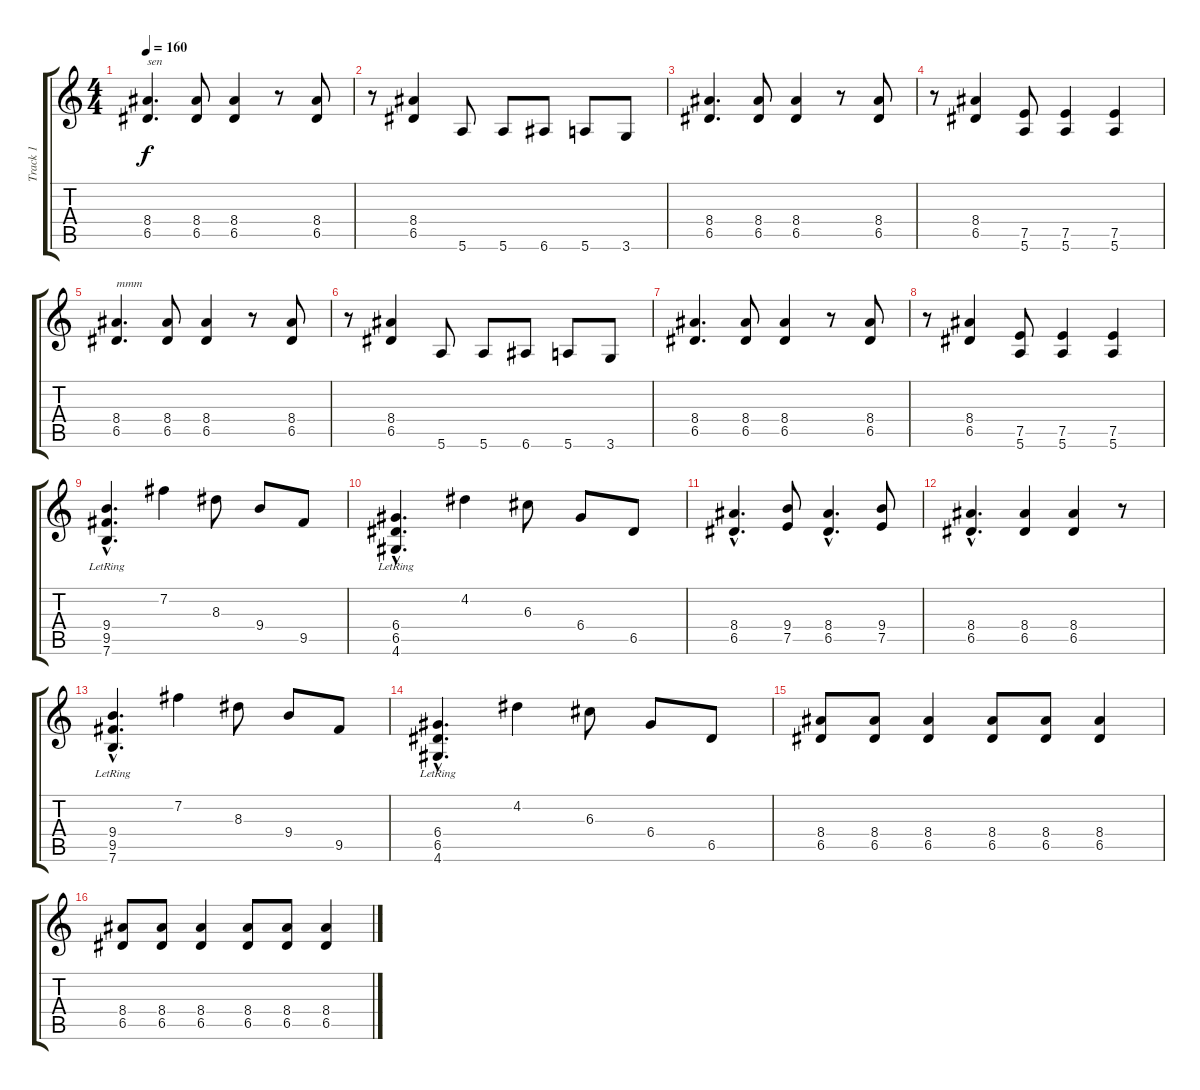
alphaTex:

\track ("Track 1" "Track 1") {instrument distortionguitar}
\staff {score tabs}
\tuning (E4 B3 G3 D3 A2 E2) {hide}
\ts (4 4)
\tempo 160
\clef g2
\ks c
(8.4 6.5).4{d txt "sen" dy f} (8.4 6.5).8 (8.4 6.5).4 r.8 (8.4 6.5).8 |
r.8 (8.4 6.5).4 5.6.8 5.6.8 6.6.8 5.6.8 3.6.8 |
(8.4 6.5).4{d} (8.4 6.5).8 (8.4 6.5).4 r.8 (8.4 6.5).8 |
r.8 (8.4 6.5).4 (7.5 5.6).8 (7.5 5.6).4 (7.5 5.6).4 |
(8.4 6.5).4{d txt "mmm"} (8.4 6.5).8 (8.4 6.5).4 r.8 (8.4 6.5).8 |
r.8 (8.4 6.5).4 5.6.8 5.6.8 6.6.8 5.6.8 3.6.8 |
(8.4 6.5).4{d} (8.4 6.5).8 (8.4 6.5).4 r.8 (8.4 6.5).8 |
r.8 (8.4 6.5).4 (7.5 5.6).8 (7.5 5.6).4 (7.5 5.6).4 |
(9.4{hac lr} 9.5{hac} 7.6{hac}).4{d} 7.2.4 8.3.8 9.4.8 9.5.8 |
(6.4{hac lr} 6.5{hac} 4.6{hac}).4{d} 4.2.4 6.3.8 6.4.8 6.5.8 |
(8.4{hac} 6.5{hac}).4{d} (9.4 7.5).8 (8.4{hac} 6.5{hac}).4{d} (9.4 7.5).8 |
(8.4{hac} 6.5{hac}).4{d} (8.4 6.5).4 (8.4 6.5).4 r.8 |
(9.4{hac lr} 9.5{hac} 7.6{hac}).4{d} 7.2.4 8.3.8 9.4.8 9.5.8 |
(6.4{hac lr} 6.5{hac} 4.6{hac}).4{d} 4.2.4 6.3.8 6.4.8 6.5.8 |
(8.4 6.5).8 (8.4 6.5).8 (8.4 6.5).4 (8.4 6.5).8 (8.4 6.5).8 (8.4 6.5).4 |
(8.4 6.5).8 (8.4 6.5).8 (8.4 6.5).4 (8.4 6.5).8 (8.4 6.5).8 (8.4 6.5).4
